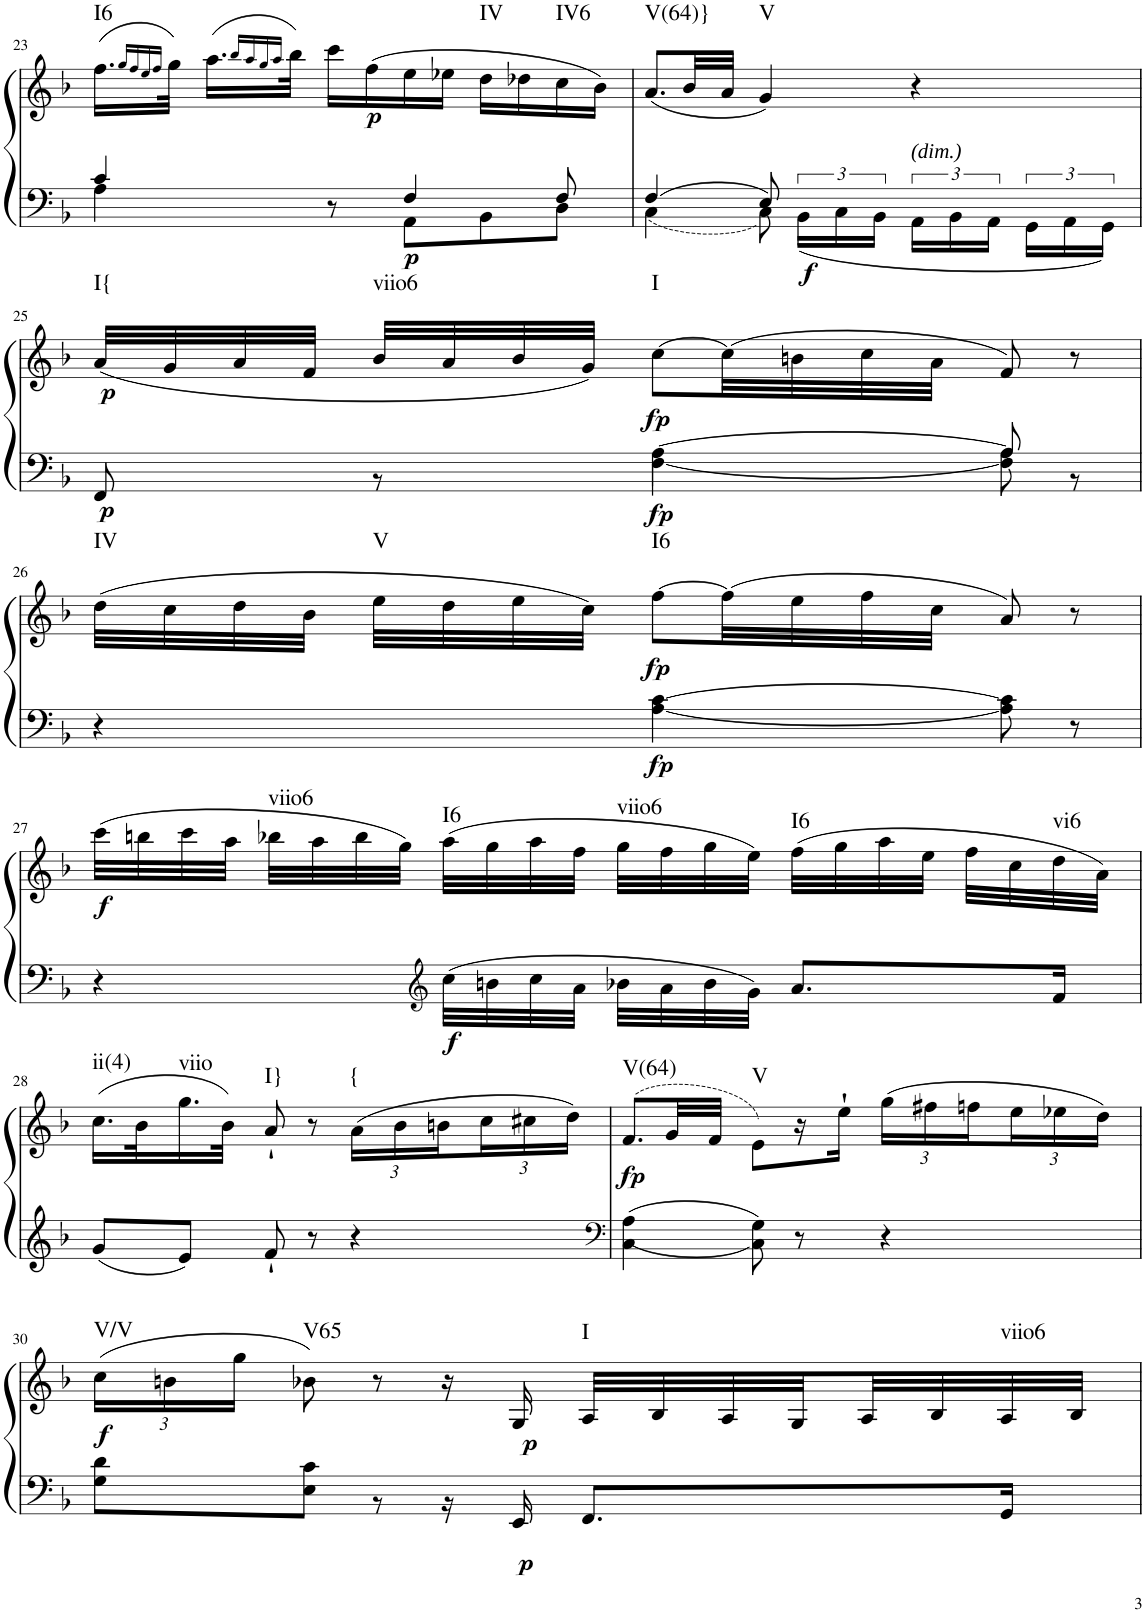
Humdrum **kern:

**kern	**kern	**dynam	**harte
*part1	*part1	*part1	*part1
*staff2	*staff1	*staff1/2	*
*I"Klavier linke Hand	*	*	*
!!LO:PB:g=z
*clefF4	*clefG2	*	*
*k[b-]	*k[b-]	*	*
*M3/4	*M3/4	*	*
=23	=23	=23	=23
*^	*	*	*
!	!	!	!	!LO:H:kt=I6
4c/	4A\	(16.ff\LL	.	N
.	.	16qgg/LL	.	.
.	.	16qff/	.	.
.	.	16qee/	.	.
.	.	16qff/JJ	.	.
.	.	32gg\JJk)	.	.
.	.	(16.aa\LL	.	.
.	.	16qbb-/LL	.	.
.	.	16qaa/	.	.
.	.	16qgg/	.	.
.	.	16qaa/JJ	.	.
.	.	32bb-\JJk)	.	.
8r	8ryy	16ccc\LL	.	.
!	!	!	!LO:DY:b	!
.	.	(16ff\	p	.
!	!	!	!LO:DY:b=2	!
4F/	8AA\L	16ee\	p	.
.	.	16ee-X\JJ	.	.
!	!	!	!	!LO:H:kt=IV
.	8BB-\	16dd\LL	.	N
.	.	16dd-X\	.	.
!	!	!	!	!LO:H:kt=IV6
8F/	8D\J	16cc\	.	N
.	.	16b-\JJ)	.	.
=24	=24	=24	=24	=24
!	!	!	!	!LO:H:kt=V(64)}
4F/	4C\	(8.a/L	.	N
.	.	32b-/LL	.	.
.	.	32a/JJJ	.	.
!	!	!	!	!LO:H:kt=V
8E/	8C\	4g/)	.	N
!	!	!	!LO:DY:b=2	!
8ryy	24BB-\LL	.	f	.
.	24C\	.	.	.
.	24BB-\JJ	.	.	.
!	!	!LO:TX:b:i:t=(dim.)	!	!
4ryy	24AA\LL	4r	.	.
.	24BB-\	.	.	.
.	24AA\JJ	.	.	.
.	24GG\LL	.	.	.
.	24AA\	.	.	.
.	24GG\JJ	.	.	.
!!LO:LB:g=z
=25	=25	=25	=25	=25
!	!	!	!LO:DY:b=2	!
!	!	!	!LO:DY:n=1:b	!LO:H:kt=I{
4ryy	8FF/	(32a/LLL	p p	N
.	.	32g/	.	.
.	.	32a/	.	.
.	.	32f/JJJ	.	.
!	!	!	!	!LO:H:kt=viio6
.	8r	32b-/LLL	.	N
.	.	32a/	.	.
.	.	32b-/	.	.
.	.	32g/JJJ)	.	.
!	!	!	!LO:DY:n=2:b=2	!
!	!	!	!LO:DY:n=3:b	!LO:H:kt=I
[>4A\	[4F\	[8cc\L	fp fp	N
.	.	(32cc\LL]	.	.
.	.	32bn\	.	.
.	.	32cc\	.	.
.	.	32a\JJJ	.	.
8A/]	8F\] 8A\	8f/)	.	.
8ryy	8r	8r	.	.
!!LO:LB:g=z
=26	=26	=26	=26	=26
!	!	!	!	!LO:H:kt=IV
*v	*v	*	*	*
4r	(32dd\LLL	.	N
.	32cc\	.	.
.	32dd\	.	.
.	32b-\JJJ	.	.
!	!	!	!LO:H:kt=V
.	32ee\LLL	.	N
.	32dd\	.	.
.	32ee\	.	.
.	32cc\JJJ)	.	.
!	!	!LO:DY:b=2	!
!	!	!LO:DY:n=1:b	!LO:H:kt=I6
[4A\ [4c\	[8ff\L	fp fp	N
.	(32ff\LL]	.	.
.	32ee\	.	.
.	32ff\	.	.
.	32cc\JJJ	.	.
8A\] 8c\]	8a/)	.	.
8r	8r	.	.
!!LO:LB:g=z
=27	=27	=27	=27
!	!	!LO:DY:b	!
4r	(32ccc\LLL	f	.
.	32bbn\	.	.
.	32ccc\	.	.
.	32aa\JJJ	.	.
!	!	!	!LO:H:kt=viio6
.	32bb-X\LLL	.	N
.	32aa\	.	.
.	32bb-\	.	.
.	32gg\JJJ)	.	.
*clefG2	*	*	*
!	!	!LO:DY:b=2	!LO:H:kt=I6
32cc\LLL	(32aa\LLL	f	N
32bn\	32gg\	.	.
32cc\	32aa\	.	.
32a\JJJ	32ff\JJJ	.	.
!	!	!	!LO:H:kt=viio6
32b-X\LLL	32gg\LLL	.	N
32a\	32ff\	.	.
32b-\	32gg\	.	.
32g\JJJ	32ee\JJJ)	.	.
!	!	!	!LO:H:kt=I6
8.a/L	(32ff\LLL	.	N
.	32gg\	.	.
.	32aa\	.	.
.	32ee\JJJ	.	.
.	32ff\LLL	.	.
.	32cc\	.	.
!	!	!	!LO:H:kt=vi6
16f/Jk	32dd\	.	N
.	32a\JJJ)	.	.
!!LO:LB:g=z
=28	=28	=28	=28
!	!	!	!LO:H:kt=ii(4)
8g/L	(16.cc\LL	.	N
.	32b-\K	.	.
!	!	!	!LO:H:kt=viio
8e/J	16.gg\	.	N
.	32b-\JJk)	.	.
!	!	!	!LO:H:kt=I}
8f`/	8a`/	.	N
8r	8r	.	.
*	*Xbrackettup	*	*
!	!	!	!LO:H:kt={
4r	(24a\LL	.	N
.	24b-\	.	.
.	24bn\	.	.
.	24cc\	.	.
.	24cc#X\	.	.
.	24dd\JJ)	.	.
=29	=29	=29	=29
*clefF4	*	*	*
!	!	!LO:DY:b	!LO:H:kt=V(64)
4C\ 4A\	(8.f/L	fp	N
.	32g/LL	.	.
.	32f/JJJ	.	.
!	!	!	!LO:H:kt=V
8C\ 8G\	8e\L)	.	N
8r	16r	.	.
.	16ee`\JJ	.	.
4r	(24gg\LL	.	.
.	24ff#X\	.	.
.	24ffn\	.	.
.	24ee\	.	.
.	24ee-X\	.	.
.	24dd\JJ)	.	.
!!LO:LB:g=z
=30	=30	=30	=30
*^	*	*	*
!	!	!	!LO:DY:b	!LO:H:kt=V/V
8G\ 8d\L	4ryy	(24cc\LL	f	N
.	.	24bn\	.	.
.	.	24gg\JJ	.	.
!	!	!	!	!LO:H:kt=V65
8E\ 8c\J	.	8b-X\)	.	N
4ryy	8r	8r	.	.
.	16r	16r	.	.
!	!	!	!LO:DY:b=2	!
!	!	!	!LO:DY:n=1:a=2	!
.	16EE/	16G/	p p	.
!	!	!	!	!LO:H:kt=I
4ryy	8.FF/L	32A/LLL	.	N
.	.	32B-/	.	.
.	.	32A/	.	.
.	.	32G/	.	.
.	.	32A/	.	.
.	.	32B-/	.	.
!	!	!	!	!LO:H:kt=viio6
.	16GG/Jk	32A/	.	N
.	.	32B-/JJJ	.	.
*v	*v	*	*	*
=	=	=	=
*-	*-	*-	*-
